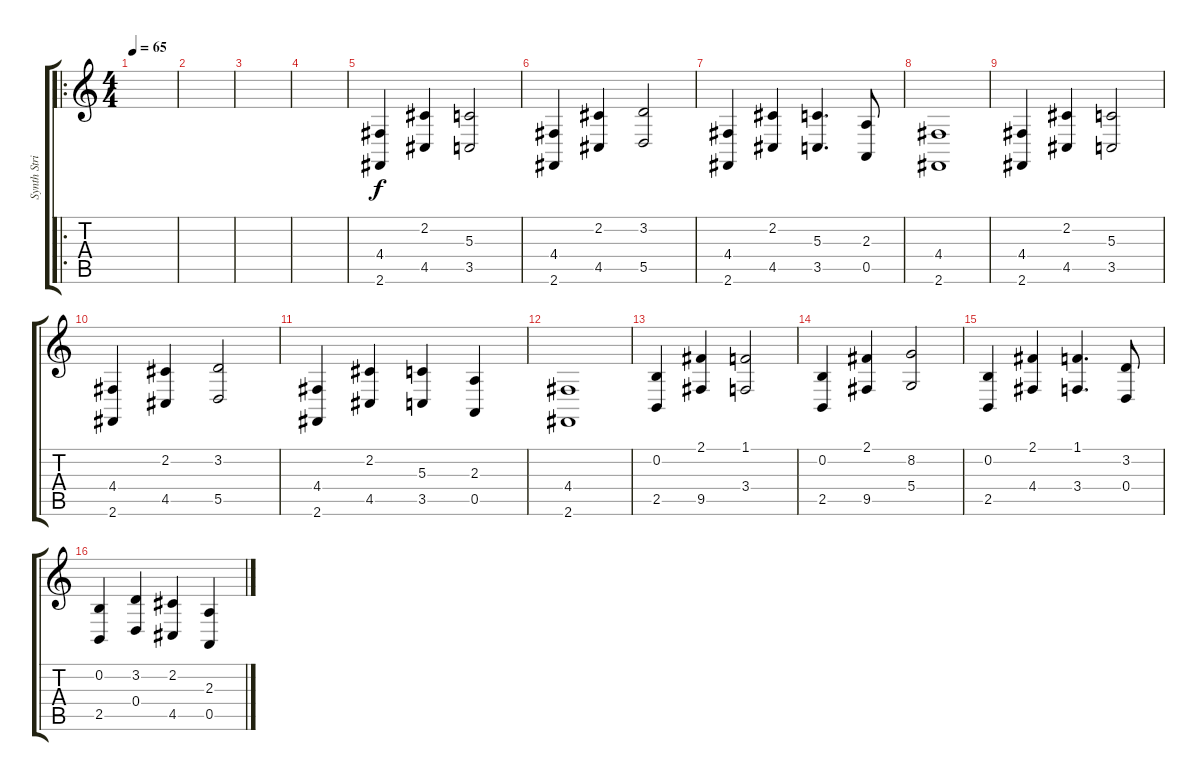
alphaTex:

\track ("Synth String" "Synth Stri") {instrument synthstrings1}
\staff {score tabs}
\tuning (E4 B3 G3 D3 A2 E2) {hide}
\ro
\ts (4 4)
\tempo 65
\clef g2
\ks c
|
|
|
|
(4.4 2.6).4 (2.2 4.5).4 (5.3 3.5).2 |
(4.4 2.6).4 (2.2 4.5).4 (3.2 5.5).2 |
(4.4 2.6).4 (2.2 4.5).4 (5.3 3.5).4{d} (2.3 0.5).8 |
(4.4 2.6).1 |
(4.4 2.6).4 (2.2 4.5).4 (5.3 3.5).2 |
(4.4 2.6).4 (2.2 4.5).4 (3.2 5.5).2 |
(4.4 2.6).4 (2.2 4.5).4 (5.3 3.5).4 (2.3 0.5).4 |
(4.4 2.6).1 |
(0.2 2.5).4 (2.1 9.5).4 (1.1 3.4).2 |
(0.2 2.5).4 (2.1 9.5).4 (8.2 5.4).2 |
(0.2 2.5).4 (2.1 4.4).4 (1.1 3.4).4{d} (3.2 0.4).8 |
(0.2 2.5).4 (3.2 0.4).4 (2.2 4.5).4 (2.3 0.5).4
